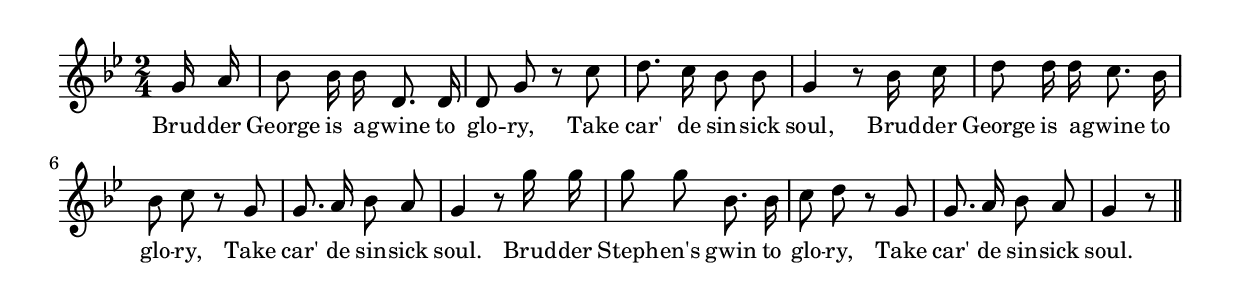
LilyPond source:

% 066.ly - Score sheet for "The Sin-Sick Soul"
% Copyright (C) 2007  Marcus Brinkmann <marcus@gnu.org>
%
% This score sheet is free software; you can redistribute it and/or
% modify it under the terms of the Creative Commons Legal Code
% Attribution-ShareALike as published by Creative Commons; either
% version 2.0 of the License, or (at your option) any later version.
%
% This score sheet is distributed in the hope that it will be useful,
% but WITHOUT ANY WARRANTY; without even the implied warranty of
% MERCHANTABILITY or FITNESS FOR A PARTICULAR PURPOSE.  See the
% Creative Commons Legal Code Attribution-ShareALike for more details.
%
% You should have received a copy of the Creative Commons Legal Code
% Attribution-ShareALike along with this score sheet; if not, write to
% Creative Commons, 543 Howard Street, 5th Floor,
% San Francisco, CA 94105-3013  United States

\version "2.10.0"

%\header
%{
%  title = "The Sin-Sick Soul"
%  composer = "trad."
%}

melody =
<<
     \context Voice
    {
	\set Staff.midiInstrument = "acoustic grand"
	\override Staff.VerticalAxisGroup #'minimum-Y-extent = #'(0 . 0)
	
	\autoBeamOff

	\time 2/4
	\clef violin
	\key g \minor
	{
	    \partial 8 g'16 a' | bes'8 bes'16 bes' d'8. d'16 | d'8 g' r c'' |
	    d''8. c''16 bes'8 bes' | g'4 r8 bes'16 c'' |
	    d''8 d''16 d'' c''8. bes'16 | bes'8 c'' r g' |
	    g'8. a'16 bes'8 a' |
	    g'4 r8 g''16 g'' | g''8 g'' bes'8. bes'16 | c''8 d'' r g' |
	    g'8. a'16 bes'8 a'8 | g'4 r8 \bar "||"
	}
    }
    \lyricsto "" \new Lyrics
    {
        \override LyricText #'font-size = #0
        \override StanzaNumber #'font-size = #-1

	Brud -- der George is a -- gwine to glo -- ry,
	Take car' de sin -- sick soul,
	Brud -- der George is a -- gwine to glo -- ry,
	Take car' de sin -- sick soul.
	Brud -- der Steph -- en's gwin to glo -- ry,
	Take car' de sin -- sick soul.
    }
>>


\score
{
  \new Staff { \melody }

  \layout { indent = 0.0 }
}

\score
{
  \new Staff { \unfoldRepeats \melody }

  
  \midi {
    \context {
      \Score
      tempoWholesPerMinute = #(ly:make-moment 82 4)
      }
    }


}
